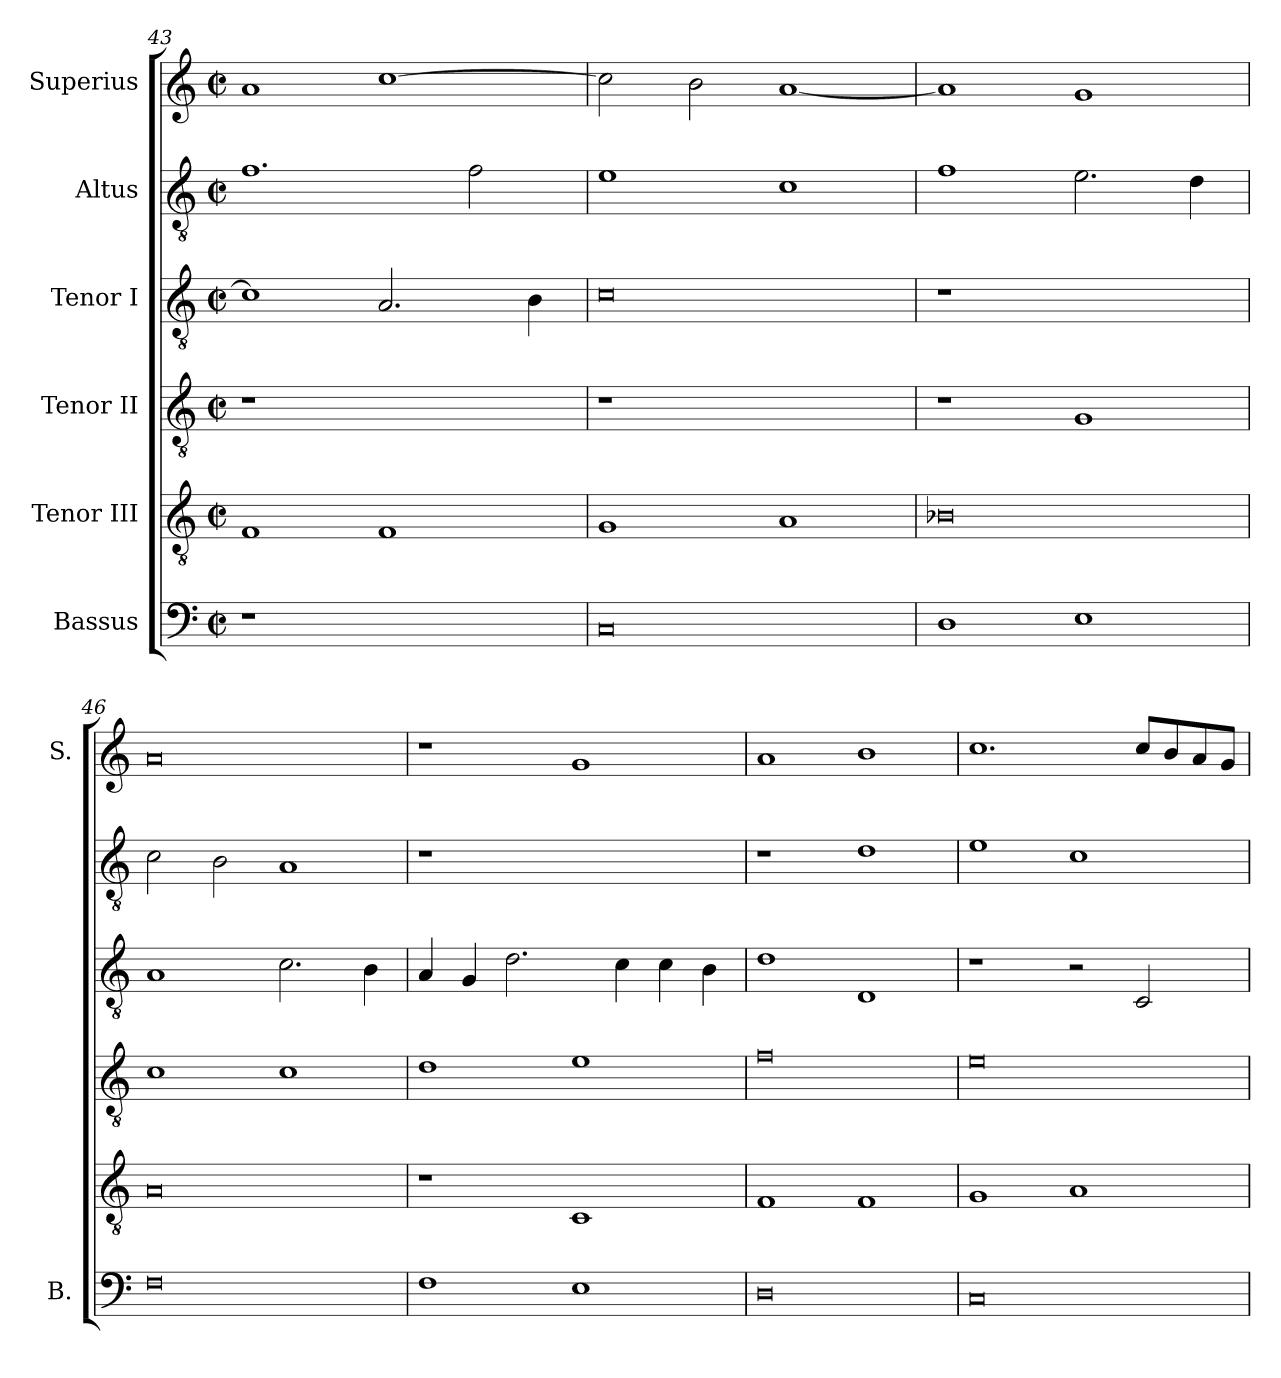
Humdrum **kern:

**kern	**kern	**kern	**kern	**kern	**kern
*part6	*part5	*part4	*part3	*part2	*part1
*staff6	*staff5	*staff4	*staff3	*staff2	*staff1
*I"Bassus	*I"Tenor III	*I"Tenor II	*I"Tenor I	*I"Altus	*I"Superius
*I'B.	*	*	*	*	*I'S.
*clefF4	*clefGv2	*clefGv2	*clefGv2	*clefGv2	*clefG2
*	*ITrd7c12	*ITrd7c12	*ITrd7c12	*ITrd7c12	*
*k[]	*k[]	*k[]	*k[]	*k[]	*k[]
*C:	*C:	*C:	*C:	*C:	*C:
*M2/2	*M2/2	*M2/2	*M2/2	*M2/2	*M2/2
*met(c|)	*met(c|)	*met(c|)	*met(c|)	*met(c|)	*met(c|)
=43	=43	=43	=43	=43	=43
!LO:N:vis=1	!	!LO:N:vis=1	!	!	!
1r	1FFi	1r	1Ci]	1.Fi	1ai
1ryy	1FFi	1ryy	2.AAi/	.	[>1cci
.	.	.	.	2Fi\	.
.	.	.	4BBi\	.	.
=44	=44	=44	=44	=44	=44
!	!	!LO:N:vis=1	!	!	!
0Ci	1GGi	1r	0Ci	1Ei	2cci\]
.	.	.	.	.	2bi\
.	1AAi	1ryy	.	1Ci	[<1ai
=45	=45	=45	=45	=45	=45
!	!	!	!LO:N:vis=1	!	!
1Di	0BB-Xi	1r	1r	1Fi	1ai]
1Ei	.	1GGi	1ryy	2.Ei\	1gi
.	.	.	.	4Di\	.
!!LO:LB:g=z
=46	=46	=46	=46	=46	=46
0Fi	0AAi	1Ci	1AAi	2Ci\	0ai
.	.	.	.	2BBi\	.
.	.	1Ci	2.Ci\	1AAi	.
.	.	.	4BBi\	.	.
=47	=47	=47	=47	=47	=47
!	!	!	!	!LO:N:vis=1	!
1Fi	1r	1Di	4AAi/	1r	1r
.	.	.	4GGi/	.	.
.	.	.	2.Di\	.	.
1Ei	1CCi	1Ei	.	1ryy	1gi
.	.	.	4Ci\	.	.
.	.	.	4Ci\	.	.
.	.	.	4BBi\	.	.
=48	=48	=48	=48	=48	=48
0Di	1FFi	0Fi	1Di	1r	1ai
.	1FFi	.	1DDi	1Di	1bi
=49	=49	=49	=49	=49	=49
0Ci	1GGi	0Ei	1r	1Ei	1.cci
.	1AAi	.	2r	1Ci	.
.	.	.	2CCi/	.	8cci/L
.	.	.	.	.	8bi/
.	.	.	.	.	8ai/
.	.	.	.	.	8gi/J
=	=	=	=	=	=
*-	*-	*-	*-	*-	*-
